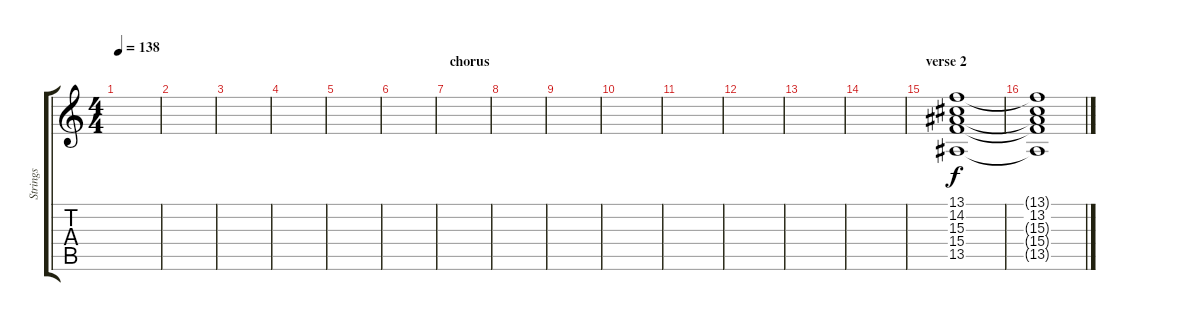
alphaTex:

\track ("Strings" "Strings") {instrument stringensemble2}
\staff {score tabs}
\tuning (E4 B3 G3 D3 A2 E2) {hide}
\ts (4 4)
\tempo 138
\clef g2
\ks c
|
|
|
|
|
|
\section ("" "chorus")
|
|
|
|
|
|
|
|
\section ("" "verse 2")
(13.1 14.2 15.3 15.4 13.5).1 |
(13.1{t} 13.2 15.3{t} 15.4{t} 13.5{t}).1
